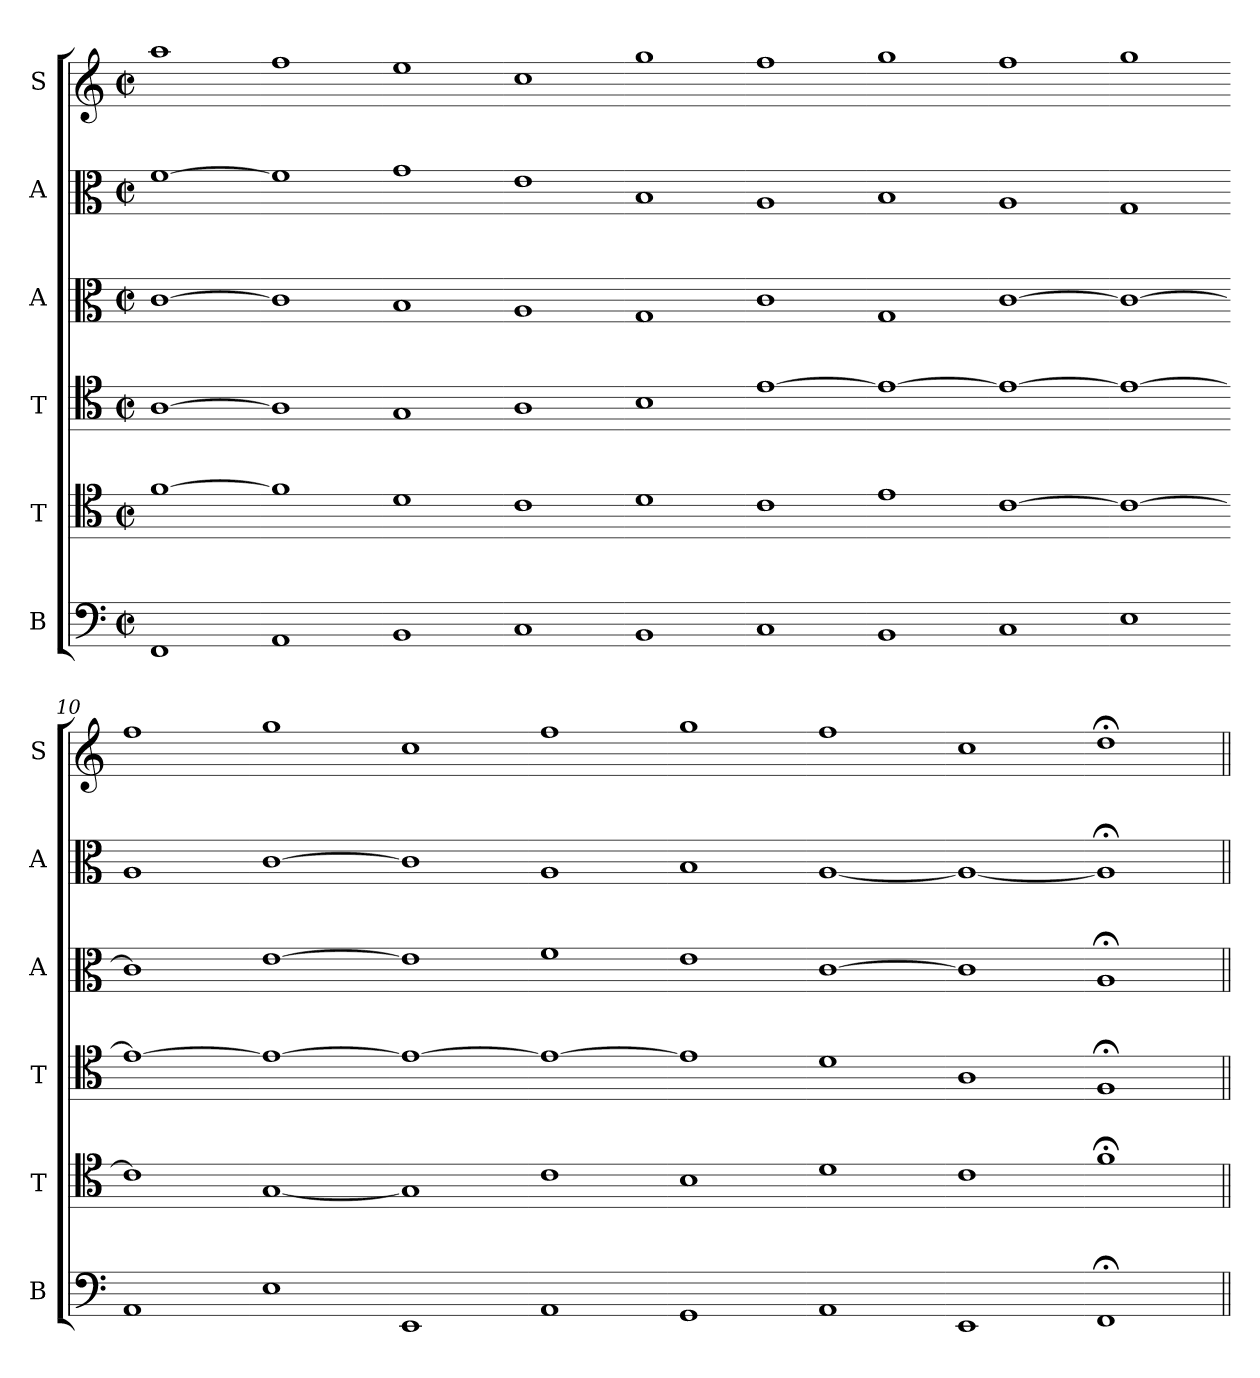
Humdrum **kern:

**kern	**kern	**kern	**kern	**kern	**kern
*part6	*part5	*part4	*part3	*part2	*part1
*staff6	*staff5	*staff4	*staff3	*staff2	*staff1
*I"B	*I"T	*I"T	*I"A	*I"A	*I"S
*I'B	*I'T	*I'T	*I'A	*I'A	*I'S
*clefF4	*clefC4	*clefC4	*clefC3	*clefC3	*clefG2
*k[]	*k[]	*k[]	*k[]	*k[]	*k[]
*M2/2	*M2/2	*M2/2	*M2/2	*M2/2	*M2/2
*met(c|)	*met(c|)	*met(c|)	*met(c|)	*met(c|)	*met(c|)
*MM208	*MM208	*MM208	*MM208	*MM208	*MM208
=1	=1	=1	=1	=1	=1
1FF	[1f	[1A	[1c	[1f	1aa
=2-	=2-	=2-	=2-	=2-	=2-
1AA	1f]	1A]	1c]	1f]	1ff
=3-	=3-	=3-	=3-	=3-	=3-
1BB	1d	1G	1B	1g	1ee
=4-	=4-	=4-	=4-	=4-	=4-
1C	1c	1A	1A	1e	1cc
=5-	=5-	=5-	=5-	=5-	=5-
1BB	1d	1B	1G	1B	1gg
=6-	=6-	=6-	=6-	=6-	=6-
1C	1c	[1e	1c	1A	1ff
=7-	=7-	=7-	=7-	=7-	=7-
1BB	1e	1e_	1G	1B	1gg
=8-	=8-	=8-	=8-	=8-	=8-
1C	[1c	1e_	[1c	1A	1ff
=9-	=9-	=9-	=9-	=9-	=9-
1E	1c_	1e_	1c_	1G	1gg
=10-	=10-	=10-	=10-	=10-	=10-
1AA	1c]	1e_	1c]	1A	1ff
=11-	=11-	=11-	=11-	=11-	=11-
1E	[1G	1e_	[1e	[1c	1gg
=12-	=12-	=12-	=12-	=12-	=12-
1EE	1G]	1e_	1e]	1c]	1cc
=13-	=13-	=13-	=13-	=13-	=13-
1AA	1c	1e_	1f	1A	1ff
=14-	=14-	=14-	=14-	=14-	=14-
1GG	1B	1e]	1e	1B	1gg
=15-	=15-	=15-	=15-	=15-	=15-
1AA	1d	1d	[1c	[1A	1ff
=16-	=16-	=16-	=16-	=16-	=16-
1EE	1c	1A	1c]	1A_	1cc
=17-	=17-	=17-	=17-	=17-	=17-
1FF;<	1f;<	1F;<	1A;<	1A;]	1dd;<
=||	=||	=||	=||	=||	=||
*-	*-	*-	*-	*-	*-
